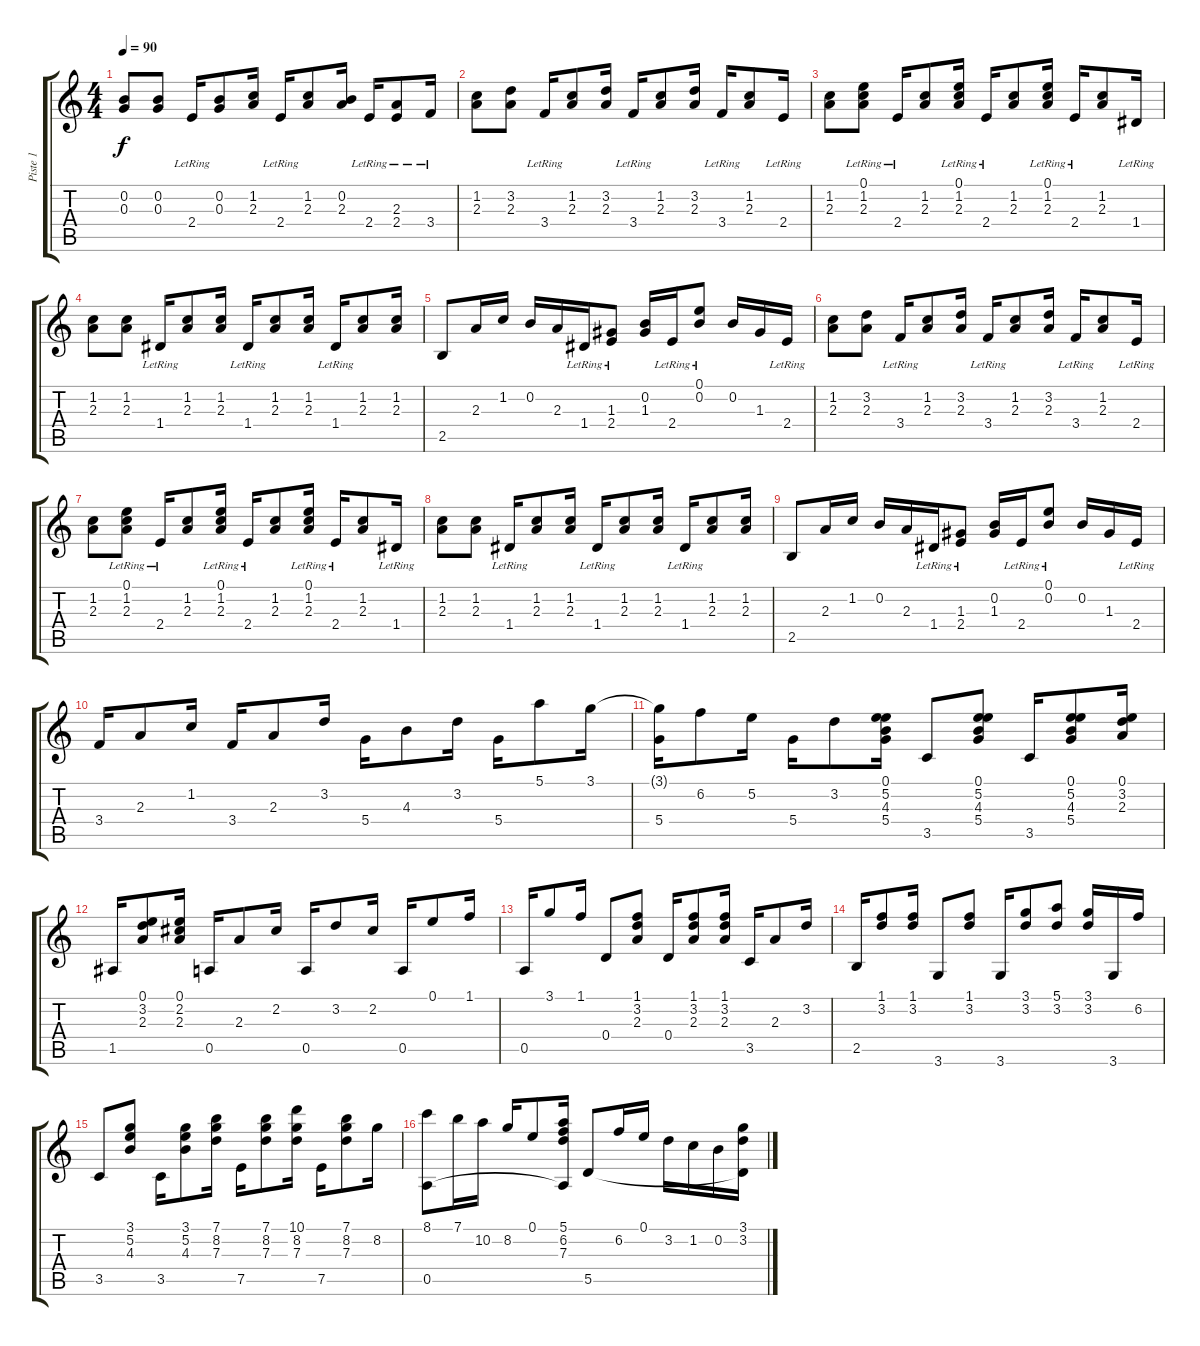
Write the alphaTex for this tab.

\track ("Piste 1" "Piste 1") {instrument acousticguitarsteel}
\staff {score tabs}
\tuning (E4 B3 G3 D3 A2 E2) {hide}
\ts (4 4)
\tempo 90
\clef g2
\ks c
(0.2 0.3).8{dy f} (0.2 0.3).8 2.4{lr}.16 (0.2 0.3).8 (1.2 2.3).16 2.4{lr}.16 (1.2 2.3).8 (0.2 2.3).16 2.4{lr}.16 (2.3 2.4{lr}).8 3.4{lr}.16 |
(1.2 2.3).8 (3.2 2.3).8 3.4{lr}.16 (1.2 2.3).8 (3.2 2.3).16 3.4{lr}.16 (1.2 2.3).8 (3.2 2.3).16 3.4{lr}.16 (1.2 2.3).8 2.4{lr}.16 |
(1.2 2.3).8 (0.1{lr} 1.2 2.3).8 2.4{lr}.16 (1.2 2.3).8 (0.1{lr} 1.2 2.3).16 2.4{lr}.16 (1.2 2.3).8 (0.1{lr} 1.2 2.3).16 2.4{lr}.16 (1.2 2.3).8 1.4{lr}.16 |
(1.2 2.3).8 (1.2 2.3).8 1.4{lr}.16 (1.2 2.3).8 (1.2 2.3).16 1.4{lr}.16 (1.2 2.3).8 (1.2 2.3).16 1.4{lr}.16 (1.2 2.3).8 (1.2 2.3).16 |
2.5.8 2.3.16 1.2.16 0.2.16 2.3.16 1.4{lr}.16 (1.3 2.4{lr}).8 (0.2 1.3).16 2.4{lr}.16 (0.1{lr} 0.2).8 0.2.16 1.3.16 2.4{lr}.16 |
(1.2 2.3).8 (3.2 2.3).8 3.4{lr}.16 (1.2 2.3).8 (3.2 2.3).16 3.4{lr}.16 (1.2 2.3).8 (3.2 2.3).16 3.4{lr}.16 (1.2 2.3).8 2.4{lr}.16 |
(1.2 2.3).8 (0.1{lr} 1.2 2.3).8 2.4{lr}.16 (1.2 2.3).8 (0.1{lr} 1.2 2.3).16 2.4{lr}.16 (1.2 2.3).8 (0.1{lr} 1.2 2.3).16 2.4{lr}.16 (1.2 2.3).8 1.4{lr}.16 |
(1.2 2.3).8 (1.2 2.3).8 1.4{lr}.16 (1.2 2.3).8 (1.2 2.3).16 1.4{lr}.16 (1.2 2.3).8 (1.2 2.3).16 1.4{lr}.16 (1.2 2.3).8 (1.2 2.3).16 |
2.5.8 2.3.16 1.2.16 0.2.16 2.3.16 1.4{lr}.16 (1.3 2.4{lr}).8 (0.2 1.3).16 2.4{lr}.16 (0.1{lr} 0.2).8 0.2.16 1.3.16 2.4{lr}.16 |
3.4.16 2.3.8 1.2.16 3.4.16 2.3.8 3.2.16 5.4.16 4.3.8 3.2.16 5.4.16 5.1.8 3.1.16 |
(3.1{t} 5.4).16 6.2.8 5.2.16 5.4.16 3.2.8 (0.1 5.2 4.3 5.4).16 3.5.8 (0.1 5.2 4.3 5.4).8 3.5.16 (0.1 5.2 4.3 5.4).8 (0.1 3.2 2.3).16 |
1.5.16 (0.1 3.2 2.3).8 (0.1 2.2 2.3).16 0.5.16 2.3.8 2.2.16 0.5.16 3.2.8 2.2.16 0.5.16 0.1.8 1.1.16 |
0.5.16 3.1.8 1.1.16 0.4.8 (1.1 3.2 2.3).8 0.4.16 (1.1 3.2 2.3).8 (1.1 3.2 2.3).16 3.5.16 2.3.8 3.2.16 |
2.5.16 (1.1 3.2).8 (1.1 3.2).16 3.6.8 (1.1 3.2).8 3.6.16 (3.1 3.2).8 (5.1 3.2).8 (3.1 3.2).16 3.6.16 6.2.16 |
3.5.8 (3.1 5.2 4.3).8 3.5.16 (3.1 5.2 4.3).8 (7.1 8.2 7.3).16 7.5.16 (7.1 8.2 7.3).8 (10.1 8.2 7.3).16 7.5.16 (7.1 8.2 7.3).8 8.2.16 |
(8.1 0.5).8 7.1.16 10.2.16 8.2.16 0.1.8 (5.1 6.2 7.3 0.5{t}).16 5.5.8 6.2.16 0.1.16 3.2.16 1.2.16 0.2.16 (3.1 3.2 5.5{t}).16
